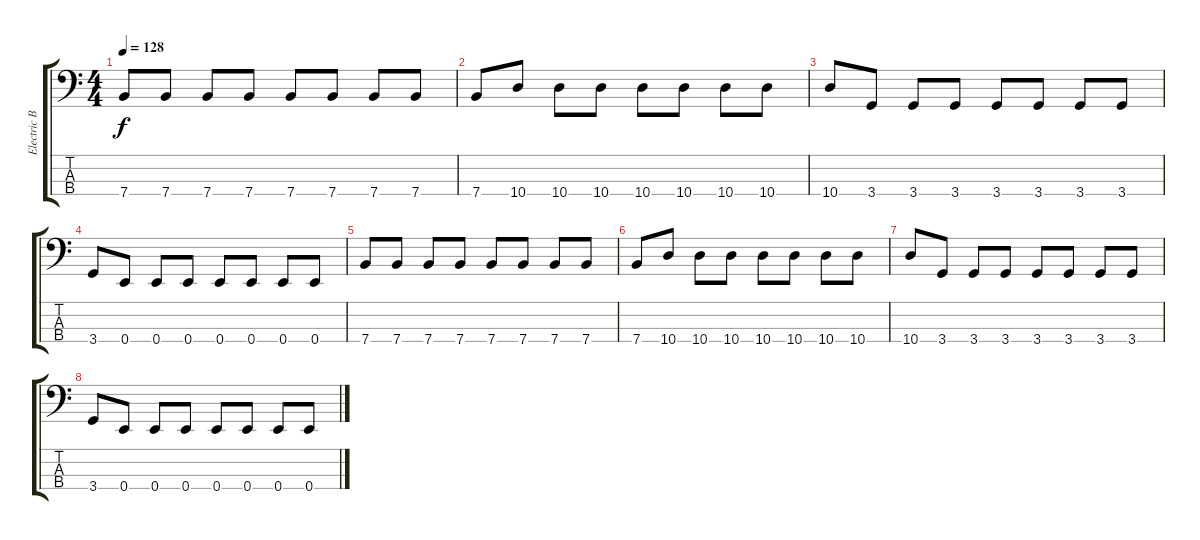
\track ("Electric Bass" "Electric B") {instrument electricbassfinger}
\staff {score tabs}
\tuning (G2 D2 A1 E1) {hide}
\ts (4 4)
\tempo 128
\clef f4
\ks c
7.4.8{dy f} 7.4.8 7.4.8 7.4.8 7.4.8 7.4.8 7.4.8 7.4.8 |
7.4.8 10.4.8 10.4.8 10.4.8 10.4.8 10.4.8 10.4.8 10.4.8 |
10.4.8 3.4.8 3.4.8 3.4.8 3.4.8 3.4.8 3.4.8 3.4.8 |
3.4.8 0.4.8 0.4.8 0.4.8 0.4.8 0.4.8 0.4.8 0.4.8 |
7.4.8 7.4.8 7.4.8 7.4.8 7.4.8 7.4.8 7.4.8 7.4.8 |
7.4.8 10.4.8 10.4.8 10.4.8 10.4.8 10.4.8 10.4.8 10.4.8 |
10.4.8 3.4.8 3.4.8 3.4.8 3.4.8 3.4.8 3.4.8 3.4.8 |
3.4.8 0.4.8 0.4.8 0.4.8 0.4.8 0.4.8 0.4.8 0.4.8
